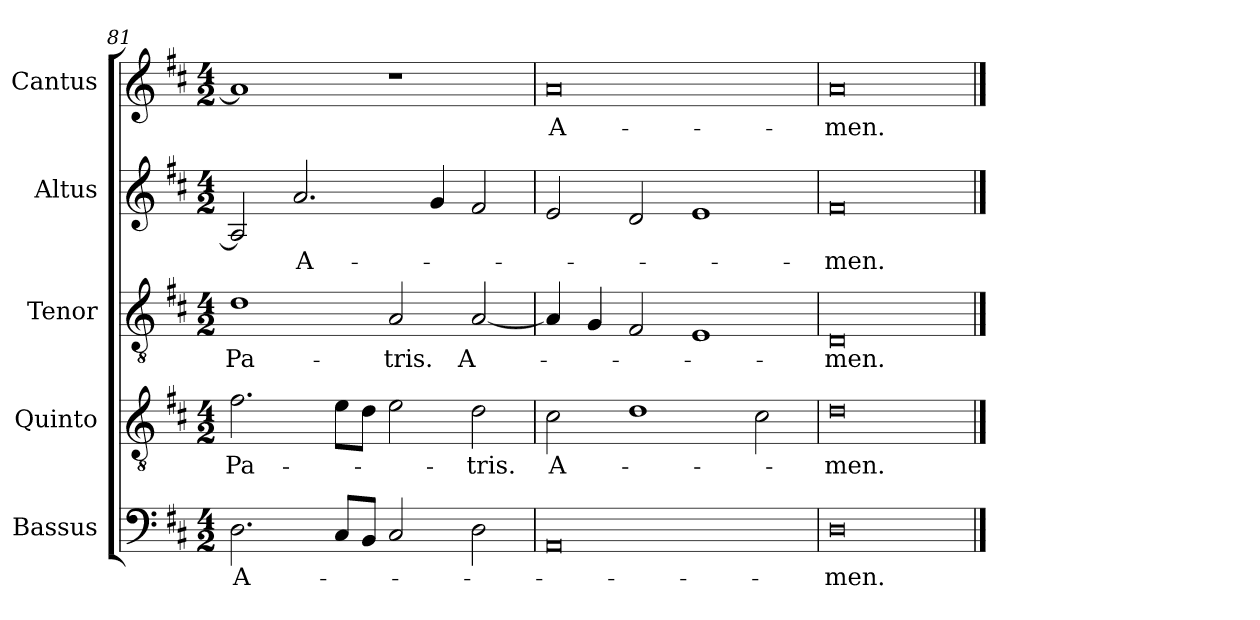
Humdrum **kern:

**kern	**text	**kern	**text	**kern	**text	**kern	**text	**kern	**text
*part5	*part5	*part4	*part4	*part3	*part3	*part2	*part2	*part1	*part1
*staff5	*staff5	*staff4	*staff4	*staff3	*staff3	*staff2	*staff2	*staff1	*staff1
*I"Bassus	*	*I"Quinto	*	*I"Tenor	*	*I"Altus	*	*I"Cantus	*
*I'B	*	*	*	*I'T	*	*I'A	*	*I'C	*
*clefF4	*	*clefGv2	*	*clefGv2	*	*clefG2	*	*clefG2	*
*k[f#c#]	*	*k[f#c#]	*	*k[f#c#]	*	*k[f#c#]	*	*k[f#c#]	*
*D:	*	*D:	*	*D:	*	*D:	*	*D:	*
*M4/2	*	*M4/2	*	*M4/2	*	*M4/2	*	*M4/2	*
=81	=81	=81	=81	=81	=81	=81	=81	=81	=81
!	!LO:LY:b	!	!LO:LY:b	!	!LO:LY:b	!	!	!	!
2.D\	A-	2.f#\	Pa-	1d	Pa-	2A/]	.	1a]	.
!	!	!	!	!	!	!	!LO:LY:b	!	!
.	.	.	.	.	.	2.a/	A-	.	.
8C#/L	.	8e\L	.	.	.	.	.	.	.
8BB/J	.	8d\J	.	.	.	.	.	.	.
!	!	!	!	!	!LO:LY:b	!	!	!	!
2C#/	.	2e\	.	2A/	-tris.	.	.	1r	.
.	.	.	.	.	.	4g/	.	.	.
!	!	!	!LO:LY:b	!	!LO:LY:b	!	!	!	!
2D\	.	2d\	-tris.	[2A/	A-	2f#/	.	.	.
=82	=82	=82	=82	=82	=82	=82	=82	=82	=82
!	!	!	!LO:LY:b	!	!	!	!	!	!LO:LY:b
0AA	.	2c#\	A-	4A/]	.	2e/	.	0a	A-
.	.	.	.	4G/	.	.	.	.	.
.	.	1d	.	2F#/	.	2d/	.	.	.
.	.	.	.	1E	.	1e	.	.	.
.	.	2c#\	.	.	.	.	.	.	.
=83	=83	=83	=83	=83	=83	=83	=83	=83	=83
!	!LO:LY:b	!	!LO:LY:b	!	!LO:LY:b	!	!LO:LY:b	!	!LO:LY:b
0D	-men.	0d	-men.	0D	-men.	0f#	-men.	0a	-men.
==	==	==	==	==	==	==	==	==	==
*-	*-	*-	*-	*-	*-	*-	*-	*-	*-
